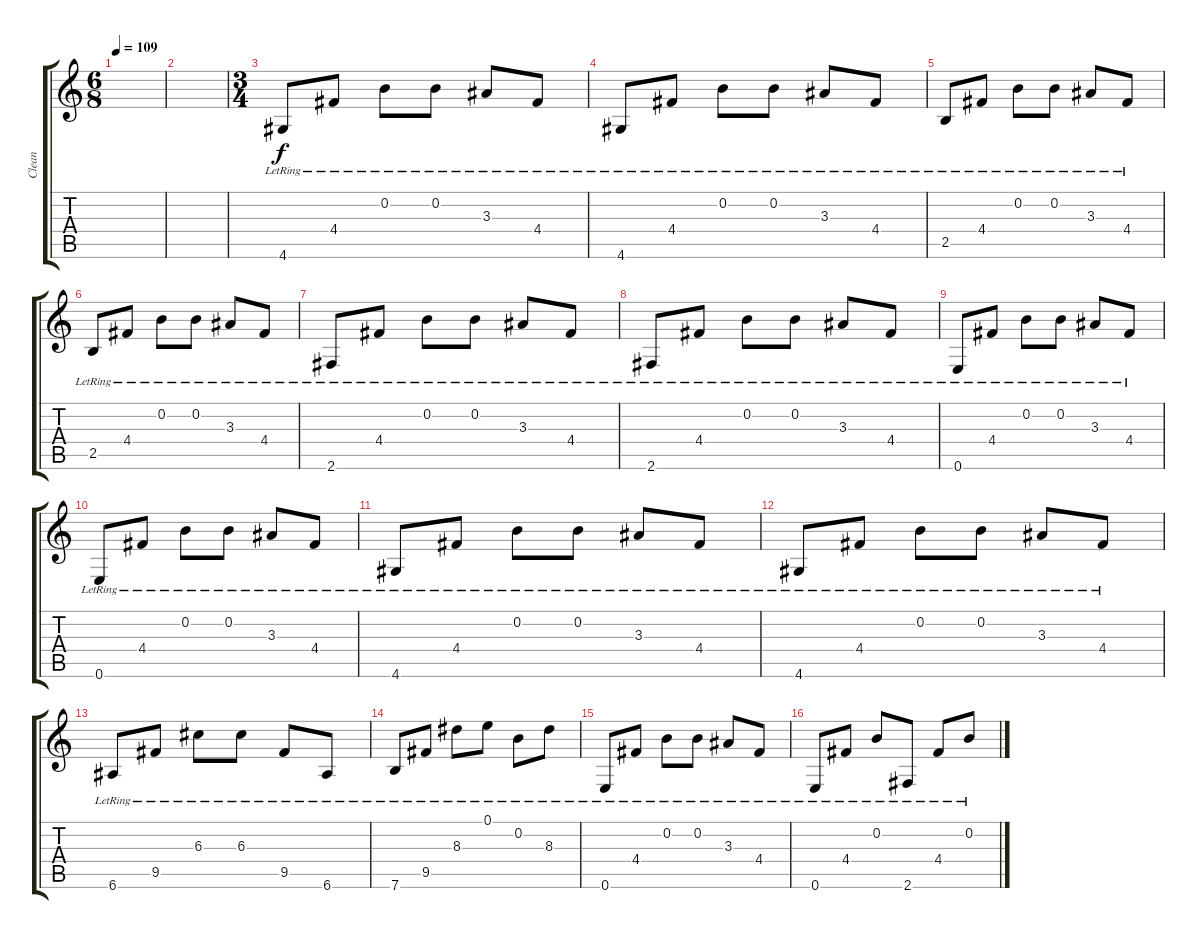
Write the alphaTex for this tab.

\track ("Clean" "Clean") {instrument acousticguitarsteel}
\staff {score tabs}
\tuning (E4 B3 G3 D3 A2 E2) {hide}
\ts (6 8)
\tempo 109
\clef g2
\ks c
|
|
\ts (3 4)
4.6{lr}.8 4.4{lr}.8 0.2{lr}.8 0.2{lr}.8 3.3{lr}.8 4.4{lr}.8 |
4.6{lr}.8 4.4{lr}.8 0.2{lr}.8 0.2{lr}.8 3.3{lr}.8 4.4{lr}.8 |
2.5{lr}.8 4.4{lr}.8 0.2{lr}.8 0.2{lr}.8 3.3{lr}.8 4.4{lr}.8 |
2.5{lr}.8 4.4{lr}.8 0.2{lr}.8 0.2{lr}.8 3.3{lr}.8 4.4{lr}.8 |
2.6{lr}.8 4.4{lr}.8 0.2{lr}.8 0.2{lr}.8 3.3{lr}.8 4.4{lr}.8 |
2.6{lr}.8 4.4{lr}.8 0.2{lr}.8 0.2{lr}.8 3.3{lr}.8 4.4{lr}.8 |
0.6{lr}.8 4.4{lr}.8 0.2{lr}.8 0.2{lr}.8 3.3{lr}.8 4.4{lr}.8 |
0.6{lr}.8 4.4{lr}.8 0.2{lr}.8 0.2{lr}.8 3.3{lr}.8 4.4{lr}.8 |
4.6{lr}.8 4.4{lr}.8 0.2{lr}.8 0.2{lr}.8 3.3{lr}.8 4.4{lr}.8 |
4.6{lr}.8 4.4{lr}.8 0.2{lr}.8 0.2{lr}.8 3.3{lr}.8 4.4{lr}.8 |
6.6{lr}.8 9.5{lr}.8 6.3{lr}.8 6.3{lr}.8 9.5{lr}.8 6.6{lr}.8 |
7.6{lr}.8 9.5{lr}.8 8.3{lr}.8 0.1{lr}.8 0.2{lr}.8 8.3{lr}.8 |
0.6{lr}.8 4.4{lr}.8 0.2{lr}.8 0.2{lr}.8 3.3{lr}.8 4.4{lr}.8 |
0.6{lr}.8 4.4{lr}.8 0.2{lr}.8 2.6{lr}.8 4.4{lr}.8 0.2{lr}.8
